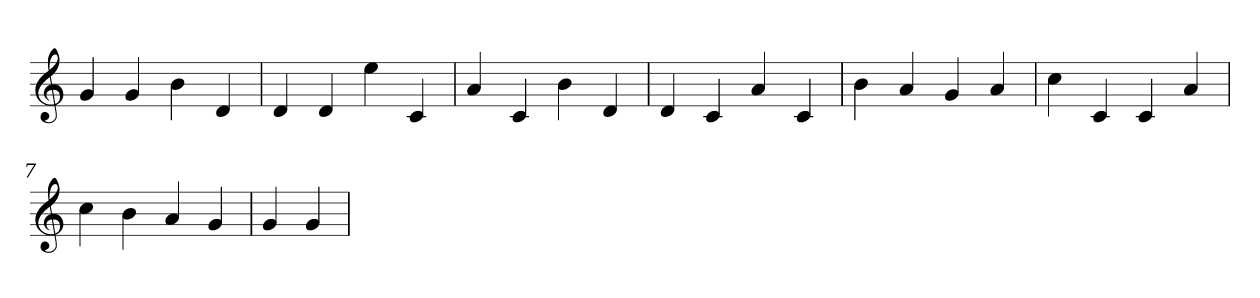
**kern
*part1
*staff1
*clefG2
=1
4g
4g
4b
4d
=2
4d
4d
4ee
4c
=3
4a
4c
4b
4d
=4
4d
4c
4a
4c
=5
4b
4a
4g
4a
=6
4cc
4c
4c
4a
=7
4cc
4b
4a
4g
=8
4g
4g
=
*-
